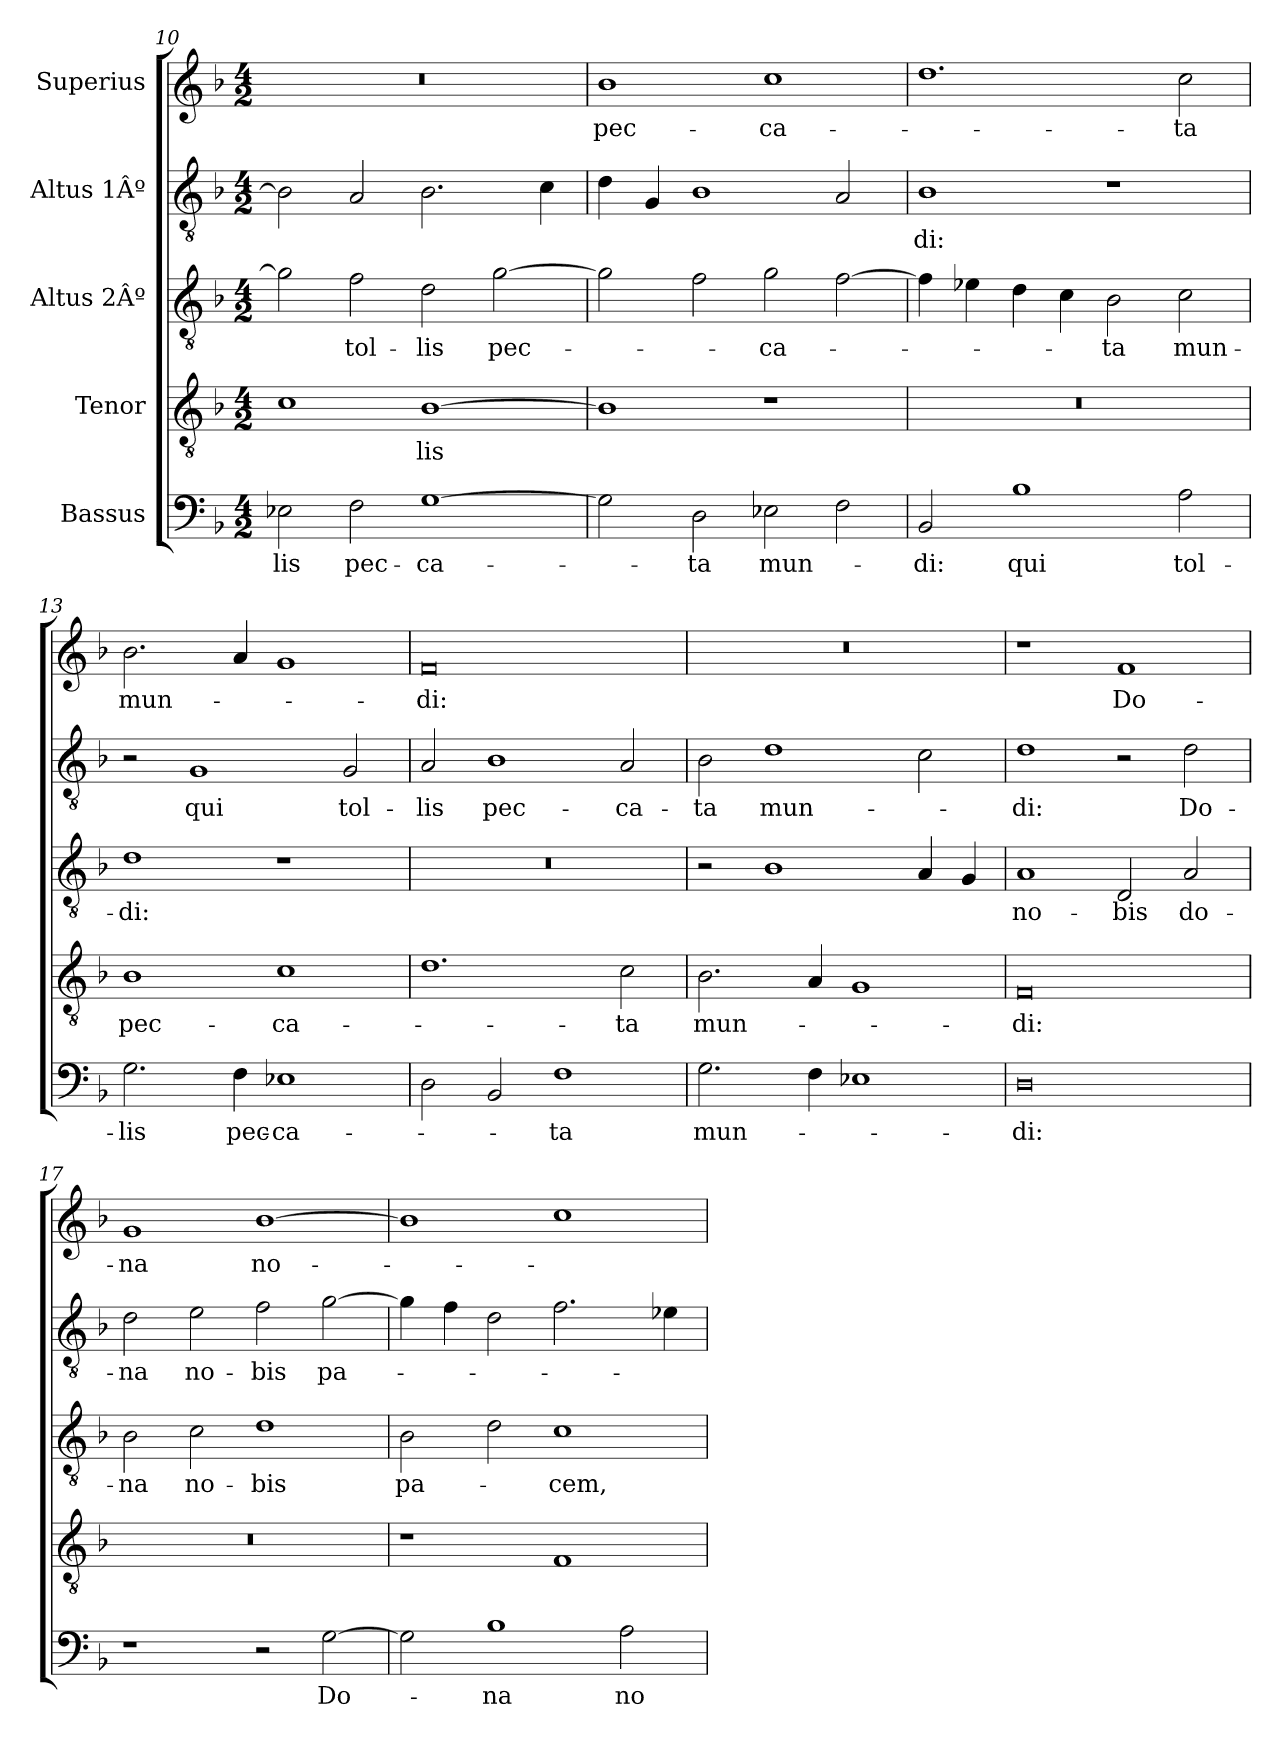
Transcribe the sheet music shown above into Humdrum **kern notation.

**kern	**text	**kern	**text	**kern	**text	**kern	**text	**kern	**text
*part5	*part5	*part4	*part4	*part3	*part3	*part2	*part2	*part1	*part1
*staff5	*staff5	*staff4	*staff4	*staff3	*staff3	*staff2	*staff2	*staff1	*staff1
*I"Bassus	*	*I"Tenor	*	*I"Altus 2Âº	*	*I"Altus 1Âº	*	*I"Superius	*
*clefF4	*	*clefGv2	*	*clefGv2	*	*clefGv2	*	*clefG2	*
*k[b-]	*	*k[b-]	*	*k[b-]	*	*k[b-]	*	*k[b-]	*
*M4/2	*	*M4/2	*	*M4/2	*	*M4/2	*	*M4/2	*
=10	=10	=10	=10	=10	=10	=10	=10	=10	=10
2E-X\	-lis	1c\	.	2g\]	.	2B-\]	.	0r	.
2F\	pec-	.	.	2f\	tol-	2A/	.	.	.
[1G\	-ca-	[1B-\	-lis	2d\	-lis	2.B-\	.	.	.
.	.	.	.	[2g\	pec-	.	.	.	.
.	.	.	.	.	.	4c\	.	.	.
=11	=11	=11	=11	=11	=11	=11	=11	=11	=11
2G\]	.	1B-\]	.	2g\]	.	4d\	.	1b-\	pec-
.	.	.	.	.	.	4G/	.	.	.
2D\	-ta	.	.	2f\	.	1B-\	.	.	.
2E-X\	mun-	1r	.	2g\	-ca-	.	.	1cc\	-ca-
2F\	.	.	.	[2f\	.	2A/	.	.	.
=12	=12	=12	=12	=12	=12	=12	=12	=12	=12
2BB-/	-di:	0r	.	4f\]	.	1B-\	-di:	1.dd\	.
.	.	.	.	4e-X\	.	.	.	.	.
1B-\	qui	.	.	4d\	.	.	.	.	.
.	.	.	.	4c\	.	.	.	.	.
.	.	.	.	2B-\	-ta	1r	.	.	.
2A\	tol-	.	.	2c\	mun-	.	.	2cc\	-ta
=13	=13	=13	=13	=13	=13	=13	=13	=13	=13
2.G\	-lis	1B-\	pec-	1d\	-di:	2r	.	2.b-\	mun-
.	.	.	.	.	.	1G/	qui	.	.
4F\	pec-	.	.	.	.	.	.	4a/	.
1E-X\	-ca-	1c\	-ca-	1r	.	.	.	1g/	.
.	.	.	.	.	.	2G/	tol-	.	.
=14	=14	=14	=14	=14	=14	=14	=14	=14	=14
2D\	.	1.d\	.	0r	.	2A/	-lis	0f/	-di:
2BB-/	.	.	.	.	.	1B-\	pec-	.	.
1F\	-ta	.	.	.	.	.	.	.	.
.	.	2c\	-ta	.	.	2A/	-ca-	.	.
=15	=15	=15	=15	=15	=15	=15	=15	=15	=15
2.G\	mun-	2.B-\	mun-	2r	.	2B-\	-ta	0r	.
.	.	.	.	1B-\	.	1d\	mun-	.	.
4F\	.	4A/	.	.	.	.	.	.	.
1E-X\	.	1G/	.	.	.	.	.	.	.
.	.	.	.	4A/	.	2c\	.	.	.
.	.	.	.	4G/	.	.	.	.	.
=16	=16	=16	=16	=16	=16	=16	=16	=16	=16
0D\	-di:	0F/	-di:	1A/	no-	1d\	-di:	1r	.
.	.	.	.	2D/	-bis	2r	.	1f/	Do-
.	.	.	.	2A/	do-	2d\	Do-	.	.
=17	=17	=17	=17	=17	=17	=17	=17	=17	=17
1r	.	0r	.	2B-\	-na	2d\	-na	1g/	-na
.	.	.	.	2c\	no-	2e\	no-	.	.
2r	.	.	.	1d\	-bis	2f\	-bis	[1b-\	no-
[2G\	Do-	.	.	.	.	[2g\	pa-	.	.
=18	=18	=18	=18	=18	=18	=18	=18	=18	=18
2G\]	.	1r	.	2B-\	pa-	4g\]	.	1b-\]	.
.	.	.	.	.	.	4f\	.	.	.
1B-\	-na	.	.	2d\	.	2d\	.	.	.
.	.	1F/	.	1c\	-cem,	2.f\	.	1cc\	.
2A\	no-	.	.	.	.	.	.	.	.
.	.	.	.	.	.	4e-X\	.	.	.
=	=	=	=	=	=	=	=	=	=
*-	*-	*-	*-	*-	*-	*-	*-	*-	*-
